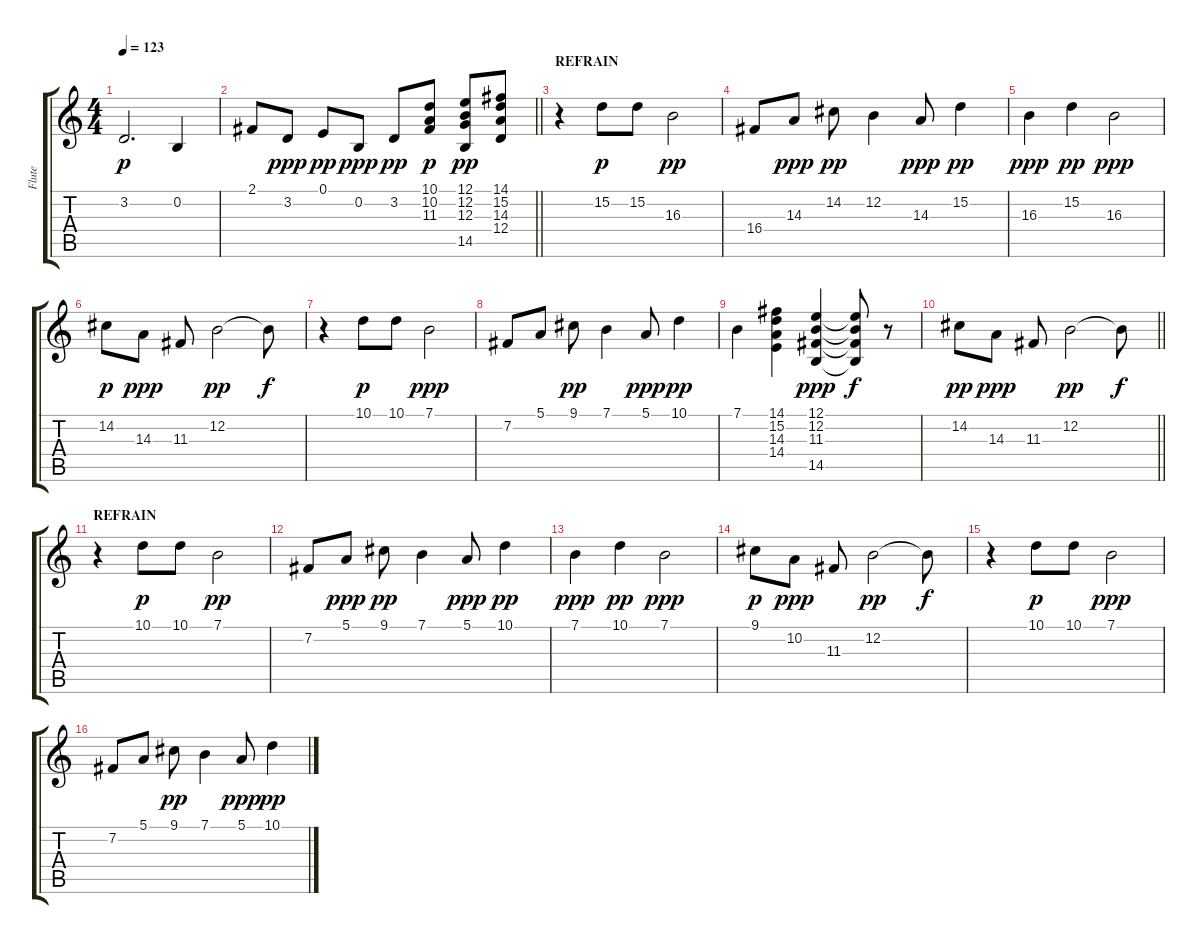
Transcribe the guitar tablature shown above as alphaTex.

\track ("Flute" "Flute") {instrument flute}
\staff {score tabs}
\tuning (E4 B3 G3 D3 A2 E2) {hide}
\ts (4 4)
\tempo 123
\clef g2
\ks c
3.2.2{d dy p} 0.2.4 |
\barLineRight lightlight
2.1.8 3.2.8{dy ppp} 0.1.8{dy pp} 0.2.8{dy ppp} 3.2.8{dy pp} (10.1 10.2 11.3).8{dy p} (12.1 12.2 12.3 14.5).8{dy pp} (14.1 15.2 14.3 12.4).8 |
\section ("" "REFRAIN")
r.4 15.2.8{dy p} 15.2.8 16.3.2{dy pp} |
16.4.8 14.3.8{dy ppp} 14.2.8{dy pp} 12.2.4 14.3.8{dy ppp} 15.2.4{dy pp} |
16.3.4{dy ppp} 15.2.4{dy pp} 16.3.2{dy ppp} |
14.2.8{dy p} 14.3.8{dy ppp} 11.3.8 12.2.2{dy pp} 12.2{t}.8{dy f} |
r.4 10.1.8{dy p} 10.1.8 7.1.2{dy ppp} |
7.2.8 5.1.8 9.1.8{dy pp} 7.1.4 5.1.8{dy ppp} 10.1.4{dy pp} |
7.1.4 (14.1 15.2 14.3 14.4).4 (12.1 12.2 11.3 14.5).4{dy ppp} (12.1{t} 12.2{t} 11.3{t} 14.5{t}).8{dy f} r.8 |
\barLineRight lightlight
14.2.8{dy pp} 14.3.8{dy ppp} 11.3.8 12.2.2{dy pp} 12.2{t}.8{dy f} |
\section ("" "REFRAIN")
r.4 10.1.8{dy p} 10.1.8 7.1.2{dy pp} |
7.2.8 5.1.8{dy ppp} 9.1.8{dy pp} 7.1.4 5.1.8{dy ppp} 10.1.4{dy pp} |
7.1.4{dy ppp} 10.1.4{dy pp} 7.1.2{dy ppp} |
9.1.8{dy p} 10.2.8{dy ppp} 11.3.8 12.2.2{dy pp} 12.2{t}.8{dy f} |
r.4 10.1.8{dy p} 10.1.8 7.1.2{dy ppp} |
7.2.8 5.1.8 9.1.8{dy pp} 7.1.4 5.1.8{dy ppp} 10.1.4{dy pp}
